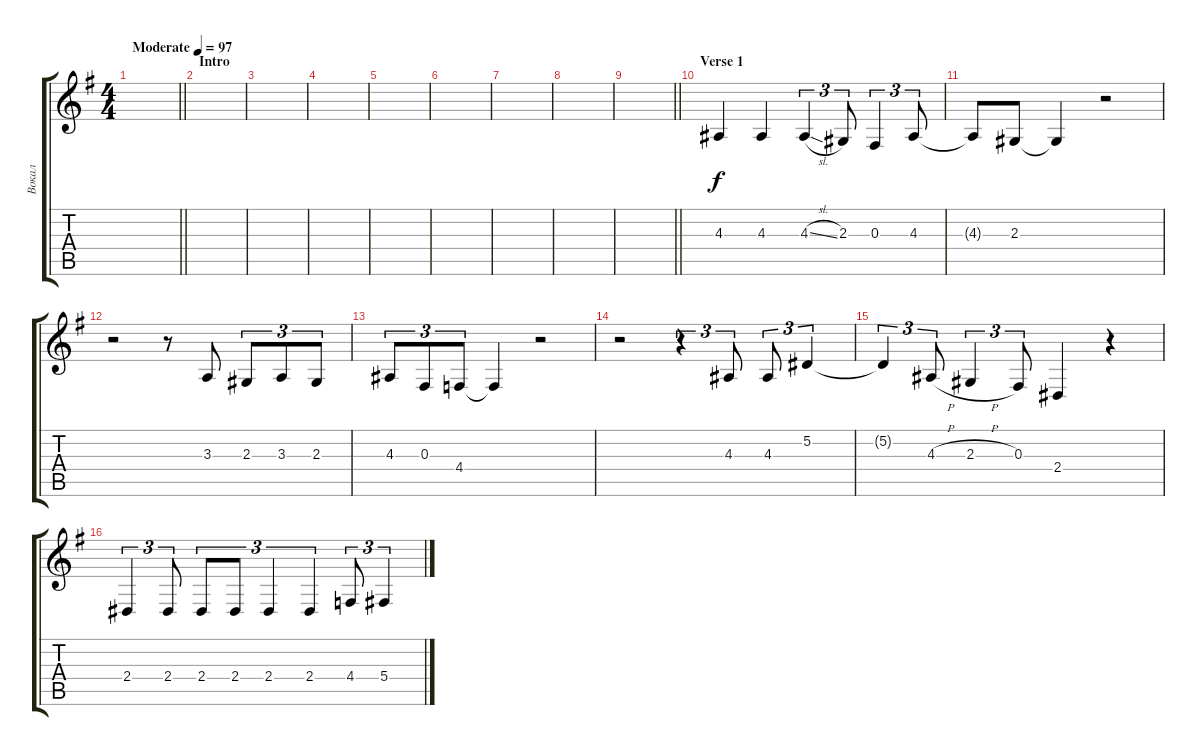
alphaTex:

\track ("Вокал" "Вокал") {instrument trumpet}
\staff {score tabs}
\tuning (Eb4 Bb3 Gb3 Db3 Ab2 Eb2) {hide}
\ts (4 4)
\tempo (97 "Moderate")
\clef g2
\barLineRight lightlight
\ks eminor
|
\section ("" "Intro")
|
|
|
|
|
|
|
\barLineRight lightlight
|
\section ("" "Verse 1")
4.3.4 4.3.4 4.3{sl}.4{tu (3 2)} 2.3.8{tu (3 2)} 0.3.4{tu (3 2)} 4.3.8{tu (3 2)} |
4.3{t}.8 2.3.8 2.3{t}.4 r.2 |
r.2 r.8 3.3.8 2.3.8{tu (3 2)} 3.3.8{tu (3 2)} 2.3.8{tu (3 2)} |
4.3.8{tu (3 2)} 0.3.8{tu (3 2)} 4.4.8{tu (3 2)} 4.4{t}.4 r.2 |
r.2 r.4{tu (3 2)} 4.3.8{tu (3 2)} 4.3.8{tu (3 2)} 5.2.4{tu (3 2)} |
5.2{t}.4{tu (3 2)} 4.3{h}.8{tu (3 2)} 2.3{h}.4{tu (3 2)} 0.3.8{tu (3 2)} 2.4.4 r.4 |
2.4.4{tu (3 2)} 2.4.8{tu (3 2)} 2.4.8{tu (3 2)} 2.4.8{tu (3 2)} 2.4.4{tu (3 2)} 2.4.4{tu (3 2)} 4.4.8{tu (3 2)} 5.4.4{tu (3 2)}
